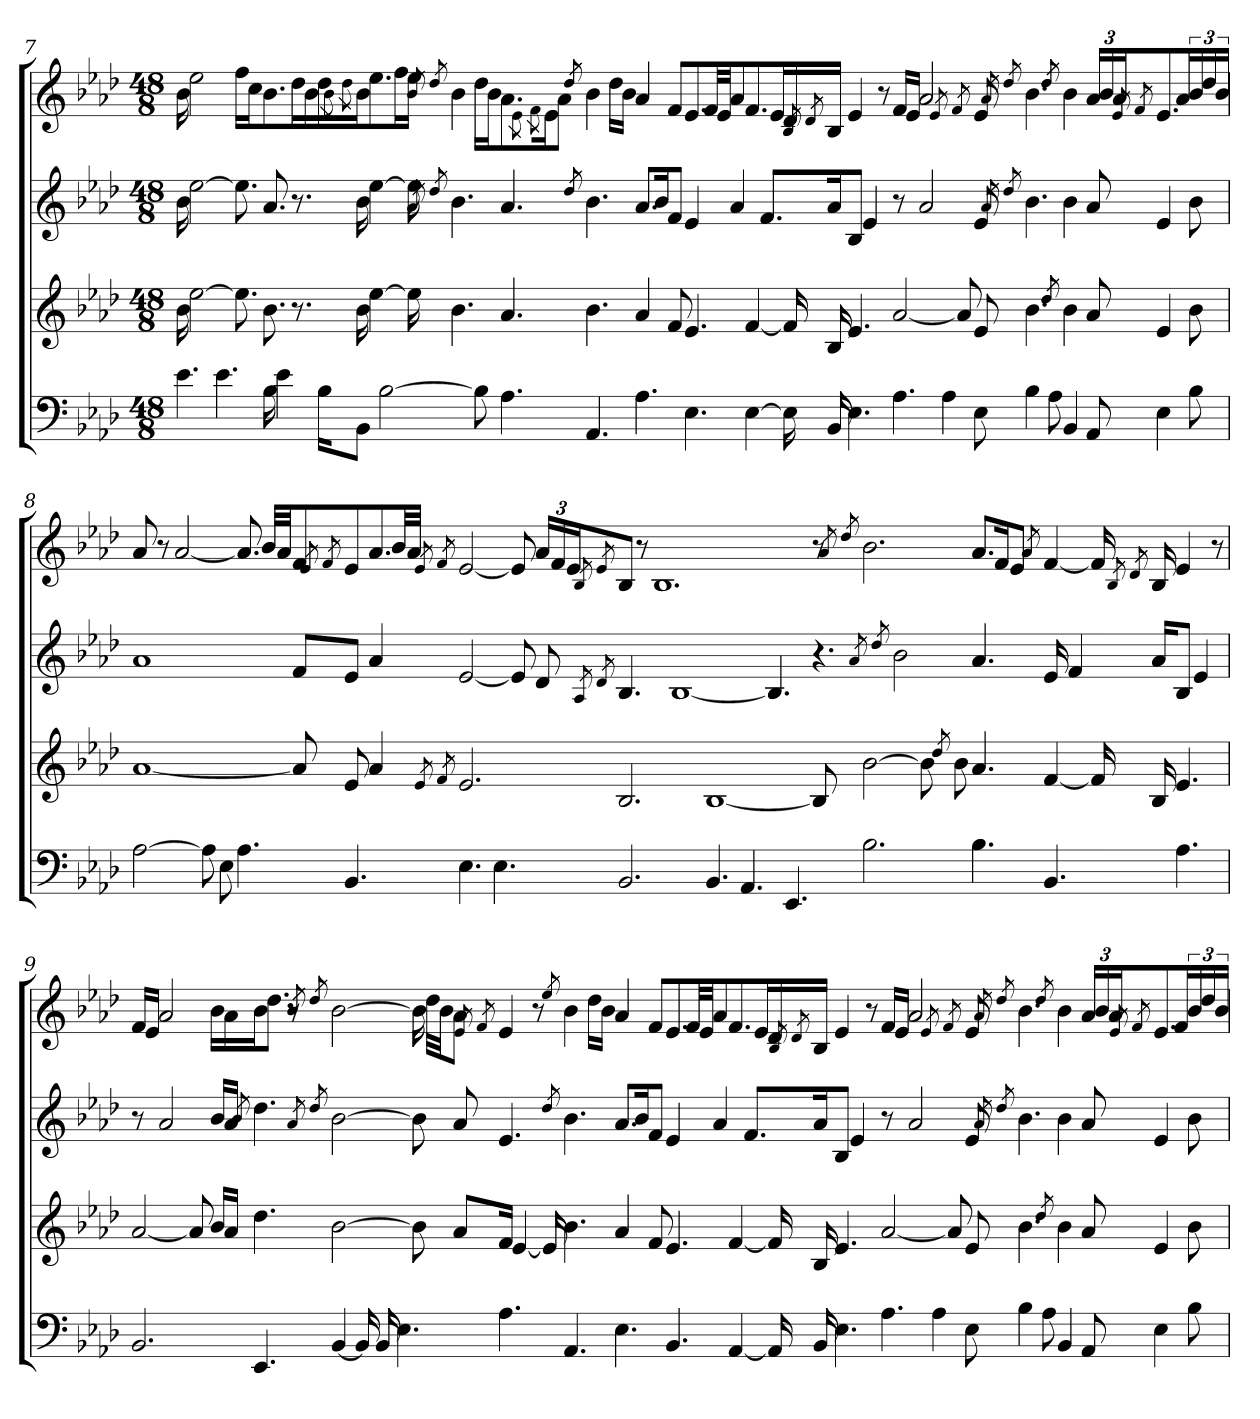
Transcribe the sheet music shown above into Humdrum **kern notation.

**kern	**kern	**kern	**kern
*part4	*part3	*part2	*part1
*staff4	*staff3	*staff2	*staff1
*clefF4	*clefG2	*clefG2	*clefG2
*k[b-e-a-d-]	*k[b-e-a-d-]	*k[b-e-a-d-]	*k[b-e-a-d-]
*M48/8	*M48/8	*M48/8	*M48/8
=7	=7	=7	=7
4.e-	16b-	16b-	16b-
.	[2ee-	[2ee-	2ee-
4.e-	.	.	.
.	8.ee-]	8.ee-]	16ff\KL
.	.	.	8cc\
16B-	8.b-	8.a-	8.b-\
4e-	.	.	.
.	8.r	8.r	16dd-\L
.	.	.	16b-\
16B-\KL	.	.	16dd-\
.	.	.	8qb-\
.	.	.	8qdd-\
8BB-\J	16b-	16b-	16b-\J
.	[4ee-	[4ee-	8.ee-\
[2B-	.	.	.
.	.	.	16ff\L
.	16ee-]	16ee-]	16ee-\JJ
.	.	8qa-	8qb-
.	.	8qdd-	8qdd-
.	4.b-	4.b-	4b-
8B-]	.	.	16dd-\LL
.	.	.	16b-\J
4.A-	4.a-	4.a-	8.a-\
.	.	.	8qe-\
.	.	.	8qf\
.	.	.	16e-\K
.	.	.	8a-\J
.	.	8qdd-	8qdd-
4.AA-	4.b-	4.b-	4b-
.	.	.	16dd-\LL
.	.	.	16b-\JJ
4.A-	4a-	8.a-/L	4a-
.	.	16b-/K	.
.	8f	8f/J	8f/L
4.E-	4.e-	4e-	8.e-/
.	.	.	32f/LL
.	.	.	32e-/JJ
.	.	4a-	8a-/
[4E-	[4f	.	8.f/
.	.	8.f/L	.
.	.	.	16e-/L
16E-]	16f]	.	16d-/
.	.	.	8qB-/
.	.	.	8qd-/
16BB-	16B-	16a-/K	16B-/JJ
4.E-	4.e-	8B-/J	4e-
.	.	4e-	.
.	.	.	8r
4.A-	[2a-	8r	16f/LL
.	.	.	16e-/JJ
.	.	2a-	2a-
4A-	.	.	.
.	8a-]	.	.
.	.	.	8qe-
.	.	.	8qf
8E-	8e-	8e-	8e-
.	.	8qa-	8qa-
.	.	8qdd-	8qdd-
4B-	4.b-	4.b-	4.b-
8A-	.	.	.
.	8qdd-	.	8qdd-
4BB-	4b-	4b-	4b-
8AA-	8a-	8a-	24a-/LL
.	.	.	24b-/
.	.	.	24a-/J
.	.	.	8qe-/
.	.	.	8qf/
4E-	4e-	4e-	8.e-/
.	.	.	16a-/L
8B-	8b-	8b-	24b-/
.	.	.	24dd-/
.	.	.	24b-/JJ
=8	=8	=8	=8
[2A-	[1a-	1a-	8a-
.	.	.	8r
.	.	.	[2a-
8A-]	.	.	.
8E-	.	.	.
4.A-	.	.	8.a-]
.	.	.	32b-/LLL
.	.	.	32a-/JJ
.	8a-]	8f/L	8f/
.	.	.	8qe-/
.	.	.	8qf/
4.BB-	8e-	8e-/J	8e-/
.	4a-	4a-	8.a-/
.	.	.	32b-/LL
.	.	.	32a-/JJJ
.	8qe-	.	8qe-
.	8qf	.	8qf
4.E-	2.e-	[2e-	[2e-
4.E-	.	.	.
.	.	8e-]	8e-]
.	.	8d-	24a-/LL
.	.	.	24f/
.	.	.	24e-/J
.	.	8qA-	8qB-/
.	.	8qd-	8qe-/
2.BB-	2.B-	4.B-	8B-/J
.	.	.	8r
.	.	.	1.B-
.	.	[1B-	.
4.BB-	[1B-	.	.
4.AA-	.	.	.
.	.	4.B-]	.
4.EE-	.	.	.
.	8B-]	4.r	8r
.	.	.	8qa-
.	.	.	8qdd-
2.B-	[2b-	.	2.b-
.	.	8qa-	.
.	.	8qdd-	.
.	.	2b-	.
.	8b-]	.	.
.	8qdd-	.	.
.	8b-	.	.
4.B-	4.a-	4.a-	8.a-/L
.	.	.	16f/K
.	.	.	8e-/J
.	.	.	8qa-
4.BB-	[4f	16e-	[4f
.	.	4f	.
.	16f]	.	16f]
.	.	.	8qB-
.	.	.	8qd-
.	16B-	16a-/KL	16B-
4.A-	4.e-	8B-/J	4e-
.	.	4e-	.
.	.	.	8r
=9	=9	=9	=9
2.BB-	[2a-	8r	16f/LL
.	.	.	16e-/JJ
.	.	2a-	2a-
.	8a-]	.	.
.	16b-/LL	16b-/LL	16b-\LL
.	16a-/JJ	16a-/JJ	16a-\
.	.	8qb-	.
4.EE-	4.dd-	4.dd-	16b-\J
.	.	.	8.dd-\J
.	.	.	8r
.	.	8qa-	8qb-
.	.	8qdd-	8qdd-
[4BB-	[2b-	[2b-	[2b-
16BB-]	.	.	.
16BB-	.	.	.
4.E-	.	.	.
.	8b-]	8b-]	16b-]
.	.	.	32dd-\LLL
.	.	.	32b-\JJ
.	8a-/L	8a-	8a-\J
.	.	.	8qe-
.	.	.	8qf
4.A-	16f/Jk	4.e-	4e-
.	[4e-	.	.
.	.	.	8r
.	16e-]	.	.
.	.	8qdd-	8qee-
4.AA-	4.b-	4.b-	4b-
.	.	.	16dd-\LL
.	.	.	16b-\JJ
4.E-	4a-	8.a-/L	4a-
.	.	16b-/K	.
.	8f	8f/J	8f/L
4.BB-	4.e-	4e-	8.e-/
.	.	.	32f/LL
.	.	.	32e-/JJ
.	.	4a-	8a-/
[4AA-	[4f	.	8.f/
.	.	8.f/L	.
.	.	.	16e-/L
16AA-]	16f]	.	16d-/
.	.	.	8qB-/
.	.	.	8qd-/
16BB-	16B-	16a-/K	16B-/JJ
4.E-	4.e-	8B-/J	4e-
.	.	4e-	.
.	.	.	8r
4.A-	[2a-	8r	16f/LL
.	.	.	16e-/JJ
.	.	2a-	2a-
4A-	.	.	.
.	8a-]	.	.
.	.	.	8qe-
.	.	.	8qf
8E-	8e-	8e-	8e-
.	.	8qa-	8qa-
.	.	8qdd-	8qdd-
4B-	4.b-	4.b-	4.b-
8A-	.	.	.
.	8qdd-	.	8qdd-
4BB-	4b-	4b-	4b-
8AA-	8a-	8a-	24a-/LL
.	.	.	24b-/
.	.	.	24a-/J
.	.	.	8qe-/
.	.	.	8qf/
4E-	4e-	4e-	8.e-/
.	.	.	16f/L
8B-	8b-	8b-	24b-/
.	.	.	24dd-/
.	.	.	24b-/JJ
=	=	=	=
*-	*-	*-	*-
